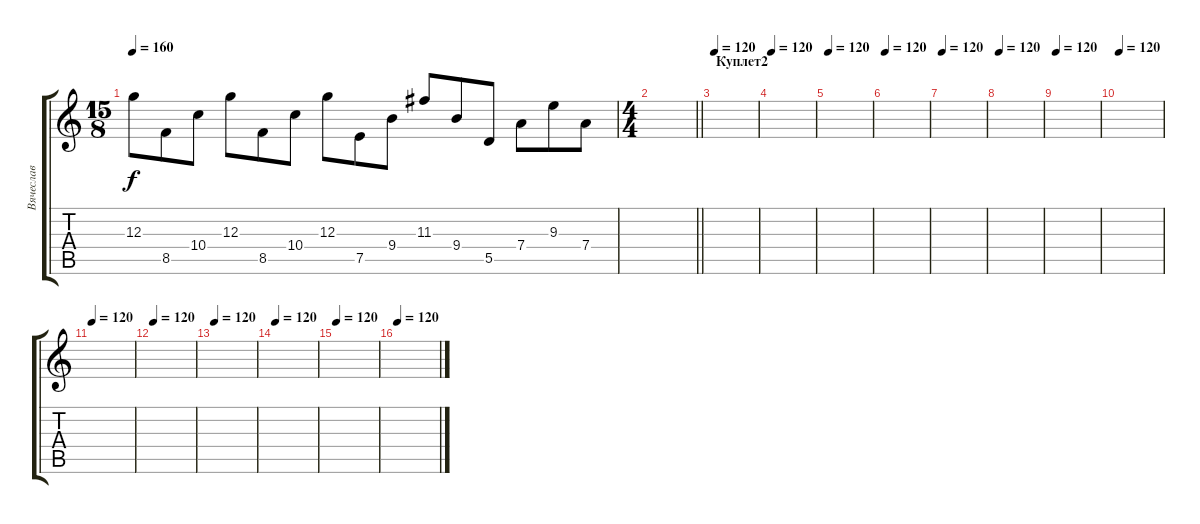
\track ("Вячеслав" "Вячеслав") {instrument acousticguitarsteel}
\staff {score tabs}
\tuning (E4 B3 G3 D3 A2 E2) {hide}
\ts (15 8)
\tempo 160
\clef g2
\ks c
12.3.8{dy f} 8.5.8 10.4.8 12.3.8 8.5.8 10.4.8 12.3.8 7.5.8 9.4.8 11.3.8 9.4.8 5.5.8 7.4.8 9.3.8 7.4.8 |
\ts (4 4)
\barLineRight lightlight
|
\section ("" "Куплет2")
\tempo 120
|
\tempo 120
|
\tempo 120
|
\tempo 120
|
\tempo 120
|
\tempo 120
|
\tempo 120
|
\tempo 120
|
\tempo 120
|
\tempo 120
|
\tempo 120
|
\tempo 120
|
\tempo 120
|
\tempo 120
